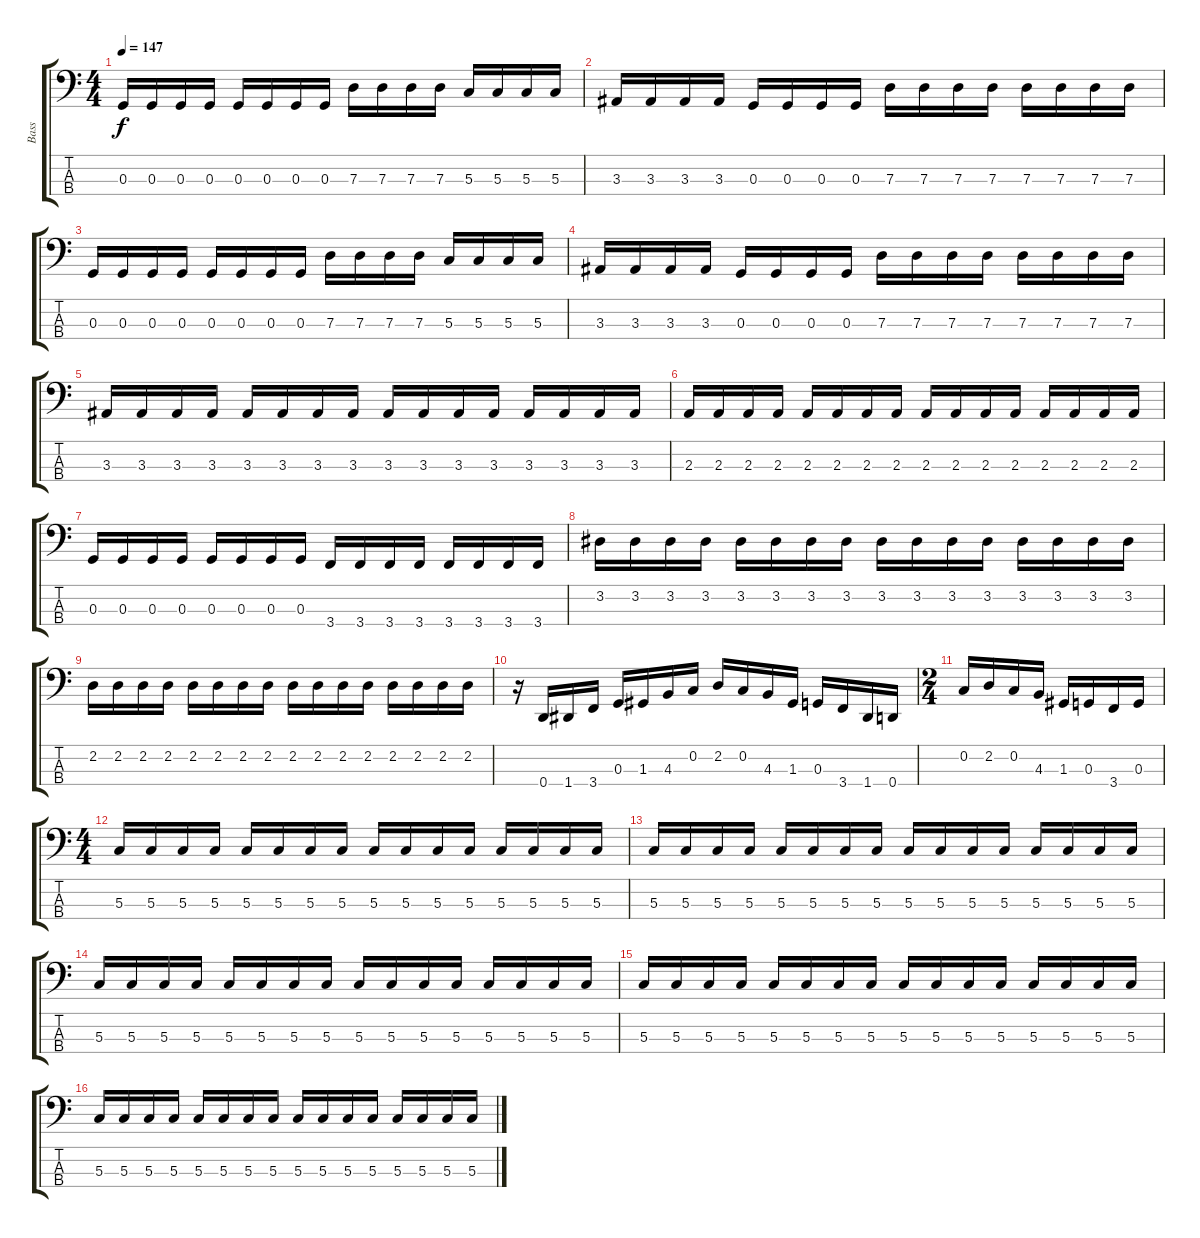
\track ("Bass" "Bass") {instrument electricbassfinger}
\staff {score tabs}
\tuning (F2 C2 G1 D1) {hide}
\ts (4 4)
\tempo 147
\clef f4
\ks c
0.3.16{dy f} 0.3.16 0.3.16 0.3.16 0.3.16 0.3.16 0.3.16 0.3.16 7.3.16 7.3.16 7.3.16 7.3.16 5.3.16 5.3.16 5.3.16 5.3.16 |
3.3.16 3.3.16 3.3.16 3.3.16 0.3.16 0.3.16 0.3.16 0.3.16 7.3.16 7.3.16 7.3.16 7.3.16 7.3.16 7.3.16 7.3.16 7.3.16 |
0.3.16 0.3.16 0.3.16 0.3.16 0.3.16 0.3.16 0.3.16 0.3.16 7.3.16 7.3.16 7.3.16 7.3.16 5.3.16 5.3.16 5.3.16 5.3.16 |
3.3.16 3.3.16 3.3.16 3.3.16 0.3.16 0.3.16 0.3.16 0.3.16 7.3.16 7.3.16 7.3.16 7.3.16 7.3.16 7.3.16 7.3.16 7.3.16 |
3.3.16 3.3.16 3.3.16 3.3.16 3.3.16 3.3.16 3.3.16 3.3.16 3.3.16 3.3.16 3.3.16 3.3.16 3.3.16 3.3.16 3.3.16 3.3.16 |
2.3.16 2.3.16 2.3.16 2.3.16 2.3.16 2.3.16 2.3.16 2.3.16 2.3.16 2.3.16 2.3.16 2.3.16 2.3.16 2.3.16 2.3.16 2.3.16 |
0.3.16 0.3.16 0.3.16 0.3.16 0.3.16 0.3.16 0.3.16 0.3.16 3.4.16 3.4.16 3.4.16 3.4.16 3.4.16 3.4.16 3.4.16 3.4.16 |
3.2.16 3.2.16 3.2.16 3.2.16 3.2.16 3.2.16 3.2.16 3.2.16 3.2.16 3.2.16 3.2.16 3.2.16 3.2.16 3.2.16 3.2.16 3.2.16 |
2.2.16 2.2.16 2.2.16 2.2.16 2.2.16 2.2.16 2.2.16 2.2.16 2.2.16 2.2.16 2.2.16 2.2.16 2.2.16 2.2.16 2.2.16 2.2.16 |
r.16 0.4.16 1.4.16 3.4.16 0.3.16 1.3.16 4.3.16 0.2.16 2.2.16 0.2.16 4.3.16 1.3.16 0.3.16 3.4.16 1.4.16 0.4.16 |
\ts (2 4)
0.2.16 2.2.16 0.2.16 4.3.16 1.3.16 0.3.16 3.4.16 0.3.16 |
\ts (4 4)
5.3.16 5.3.16 5.3.16 5.3.16 5.3.16 5.3.16 5.3.16 5.3.16 5.3.16 5.3.16 5.3.16 5.3.16 5.3.16 5.3.16 5.3.16 5.3.16 |
5.3.16 5.3.16 5.3.16 5.3.16 5.3.16 5.3.16 5.3.16 5.3.16 5.3.16 5.3.16 5.3.16 5.3.16 5.3.16 5.3.16 5.3.16 5.3.16 |
5.3.16 5.3.16 5.3.16 5.3.16 5.3.16 5.3.16 5.3.16 5.3.16 5.3.16 5.3.16 5.3.16 5.3.16 5.3.16 5.3.16 5.3.16 5.3.16 |
5.3.16 5.3.16 5.3.16 5.3.16 5.3.16 5.3.16 5.3.16 5.3.16 5.3.16 5.3.16 5.3.16 5.3.16 5.3.16 5.3.16 5.3.16 5.3.16 |
5.3.16 5.3.16 5.3.16 5.3.16 5.3.16 5.3.16 5.3.16 5.3.16 5.3.16 5.3.16 5.3.16 5.3.16 5.3.16 5.3.16 5.3.16 5.3.16
